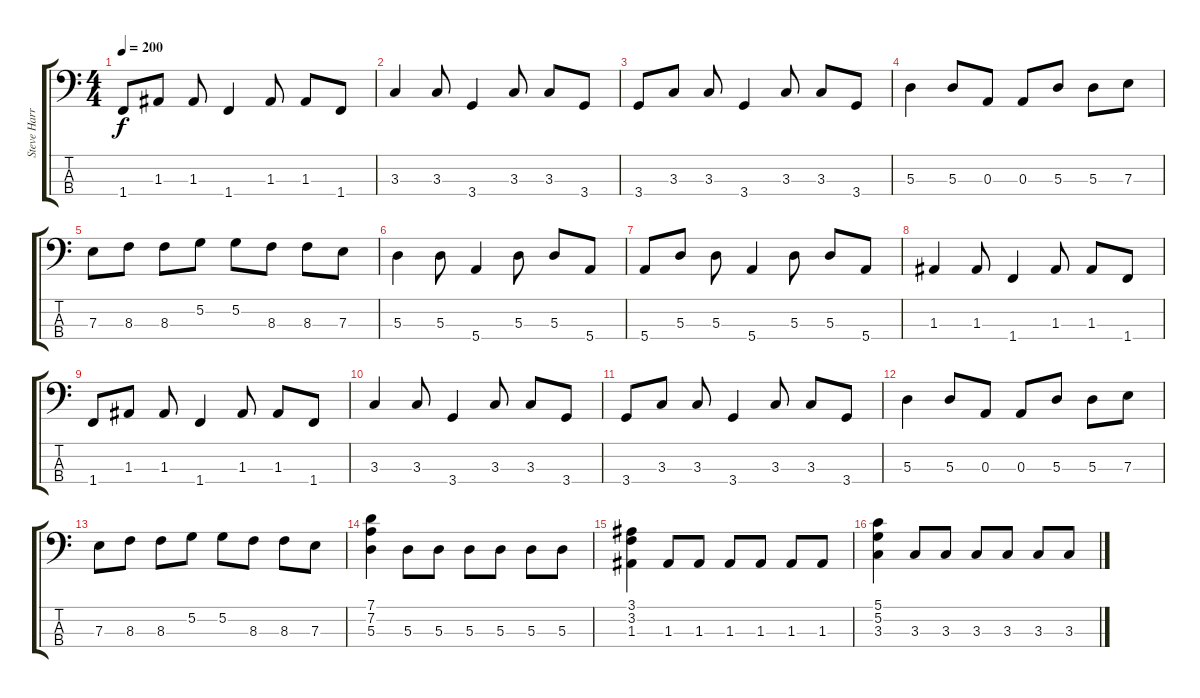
\track ("Steve Harris" "Steve Harr") {instrument electricbassfinger}
\staff {score tabs}
\tuning (G2 D2 A1 E1) {hide}
\ts (4 4)
\tempo 200
\clef f4
\ks c
1.4.8{dy f} 1.3.8 1.3.8 1.4.4 1.3.8 1.3.8 1.4.8 |
3.3.4 3.3.8 3.4.4 3.3.8 3.3.8 3.4.8 |
3.4.8 3.3.8 3.3.8 3.4.4 3.3.8 3.3.8 3.4.8 |
5.3.4 5.3.8 0.3.8 0.3.8 5.3.8 5.3.8 7.3.8 |
7.3.8 8.3.8 8.3.8 5.2.8 5.2.8 8.3.8 8.3.8 7.3.8 |
5.3.4 5.3.8 5.4.4 5.3.8 5.3.8 5.4.8 |
5.4.8 5.3.8 5.3.8 5.4.4 5.3.8 5.3.8 5.4.8 |
1.3.4 1.3.8 1.4.4 1.3.8 1.3.8 1.4.8 |
1.4.8 1.3.8 1.3.8 1.4.4 1.3.8 1.3.8 1.4.8 |
3.3.4 3.3.8 3.4.4 3.3.8 3.3.8 3.4.8 |
3.4.8 3.3.8 3.3.8 3.4.4 3.3.8 3.3.8 3.4.8 |
5.3.4 5.3.8 0.3.8 0.3.8 5.3.8 5.3.8 7.3.8 |
7.3.8 8.3.8 8.3.8 5.2.8 5.2.8 8.3.8 8.3.8 7.3.8 |
(7.1 7.2 5.3).4 5.3.8 5.3.8 5.3.8 5.3.8 5.3.8 5.3.8 |
(3.1 3.2 1.3).4 1.3.8 1.3.8 1.3.8 1.3.8 1.3.8 1.3.8 |
(5.1 5.2 3.3).4 3.3.8 3.3.8 3.3.8 3.3.8 3.3.8 3.3.8
